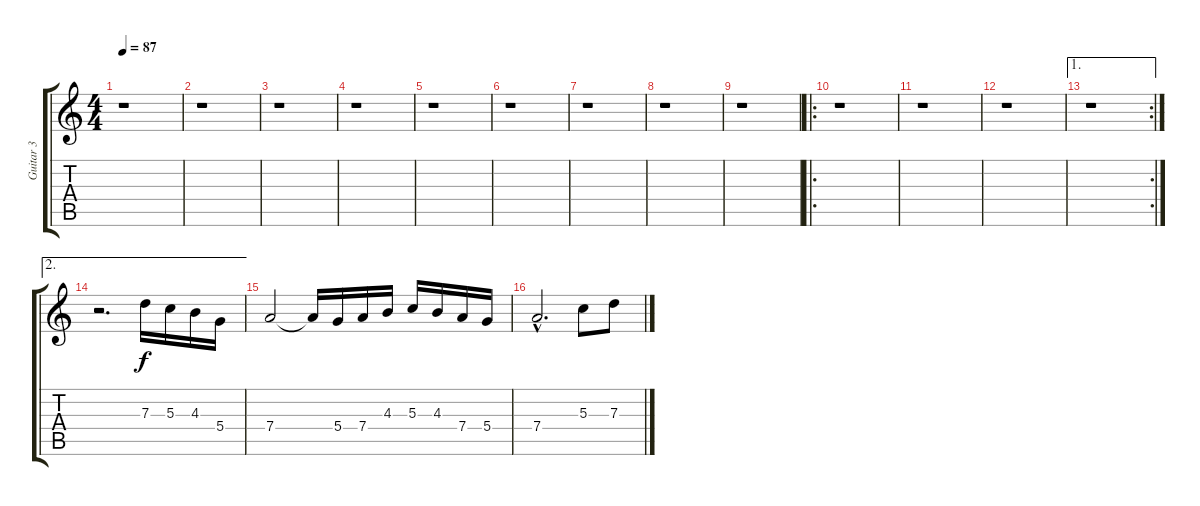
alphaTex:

\track ("Guitar 3" "Guitar 3") {instrument distortionguitar}
\staff {score tabs}
\tuning (E4 B3 G3 D3 A2 E2) {hide}
\ts (4 4)
\tempo 87
\clef g2
\ks c
r.1{dy mp} |
r.1 |
r.1 |
r.1 |
r.1 |
r.1 |
r.1 |
r.1 |
r.1 |
\ro
r.1 |
r.1 |
r.1 |
\ae 1
\rc 2
r.1 |
\ae 2
r.2{d} 7.3.16{dy f} 5.3.16 4.3.16 5.4.16 |
7.4.2 7.4{t}.16 5.4.16 7.4.16 4.3.16 5.3.16 4.3.16 7.4.16 5.4.16 |
7.4{hac}.2{d} 5.3.8 7.3.8
